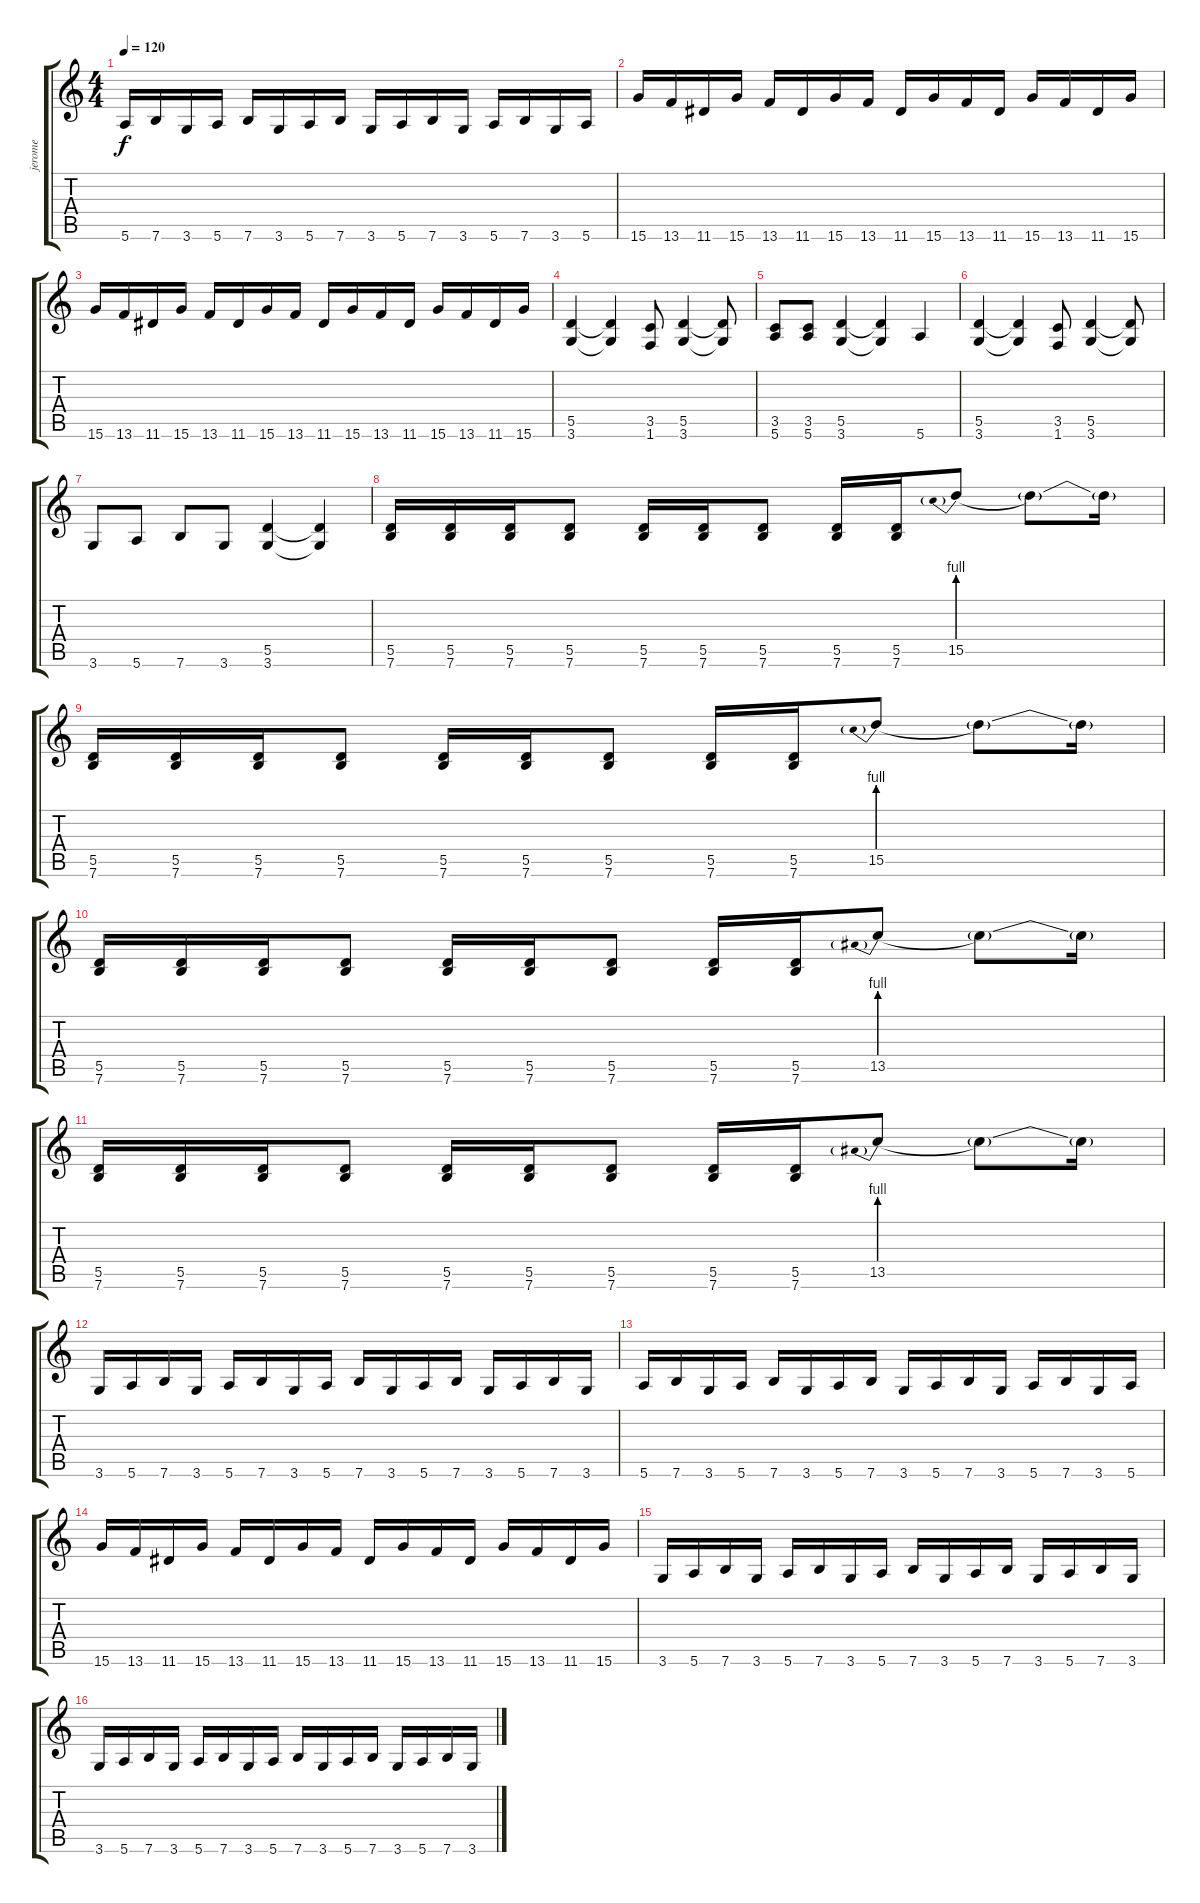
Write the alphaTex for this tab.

\track ("jerome" "jerome") {instrument distortionguitar}
\staff {score tabs}
\tuning (E4 B3 G3 D3 A2 E2) {hide}
\ts (4 4)
\tempo 120
\clef g2
\ks c
5.6.16{dy f} 7.6.16 3.6.16 5.6.16 7.6.16 3.6.16 5.6.16 7.6.16 3.6.16 5.6.16 7.6.16 3.6.16 5.6.16 7.6.16 3.6.16 5.6.16 |
15.6.16 13.6.16 11.6.16 15.6.16 13.6.16 11.6.16 15.6.16 13.6.16 11.6.16 15.6.16 13.6.16 11.6.16 15.6.16 13.6.16 11.6.16 15.6.16 |
15.6.16 13.6.16 11.6.16 15.6.16 13.6.16 11.6.16 15.6.16 13.6.16 11.6.16 15.6.16 13.6.16 11.6.16 15.6.16 13.6.16 11.6.16 15.6.16 |
(5.5 3.6).4 (5.5{t} 3.6{t}).4 (3.5 1.6).8 (5.5 3.6).4 (5.5{t} 3.6{t}).8 |
(3.5 5.6).8 (3.5 5.6).8 (5.5 3.6).4 (5.5{t} 3.6{t}).4 5.6.4 |
(5.5 3.6).4 (5.5{t} 3.6{t}).4 (3.5 1.6).8 (5.5 3.6).4 (5.5{t} 3.6{t}).8 |
3.6.8 5.6.8 7.6.8 3.6.8 (5.5 3.6).4 (5.5{t} 3.6{t}).4 |
(5.5 7.6).16 (5.5 7.6).16 (5.5 7.6).16 (5.5 7.6).8 (5.5 7.6).16 (5.5 7.6).16 (5.5 7.6).8 (5.5 7.6).16 (5.5 7.6).16 15.5{be (prebend 0 4 60 4)}.8 15.5{t}.8 15.5{t}.16 |
(5.5 7.6).16 (5.5 7.6).16 (5.5 7.6).16 (5.5 7.6).8 (5.5 7.6).16 (5.5 7.6).16 (5.5 7.6).8 (5.5 7.6).16 (5.5 7.6).16 15.5{be (prebend 0 4 60 4)}.8 15.5{t}.8 15.5{t}.16 |
(5.5 7.6).16 (5.5 7.6).16 (5.5 7.6).16 (5.5 7.6).8 (5.5 7.6).16 (5.5 7.6).16 (5.5 7.6).8 (5.5 7.6).16 (5.5 7.6).16 13.5{be (prebend 0 4 60 4)}.8 13.5{t}.8 13.5{t}.16 |
(5.5 7.6).16 (5.5 7.6).16 (5.5 7.6).16 (5.5 7.6).8 (5.5 7.6).16 (5.5 7.6).16 (5.5 7.6).8 (5.5 7.6).16 (5.5 7.6).16 13.5{be (prebend 0 4 60 4)}.8 13.5{t}.8 13.5{t}.16 |
3.6.16 5.6.16 7.6.16 3.6.16 5.6.16 7.6.16 3.6.16 5.6.16 7.6.16 3.6.16 5.6.16 7.6.16 3.6.16 5.6.16 7.6.16 3.6.16 |
5.6.16 7.6.16 3.6.16 5.6.16 7.6.16 3.6.16 5.6.16 7.6.16 3.6.16 5.6.16 7.6.16 3.6.16 5.6.16 7.6.16 3.6.16 5.6.16 |
15.6.16 13.6.16 11.6.16 15.6.16 13.6.16 11.6.16 15.6.16 13.6.16 11.6.16 15.6.16 13.6.16 11.6.16 15.6.16 13.6.16 11.6.16 15.6.16 |
3.6.16 5.6.16 7.6.16 3.6.16 5.6.16 7.6.16 3.6.16 5.6.16 7.6.16 3.6.16 5.6.16 7.6.16 3.6.16 5.6.16 7.6.16 3.6.16 |
3.6.16 5.6.16 7.6.16 3.6.16 5.6.16 7.6.16 3.6.16 5.6.16 7.6.16 3.6.16 5.6.16 7.6.16 3.6.16 5.6.16 7.6.16 3.6.16
